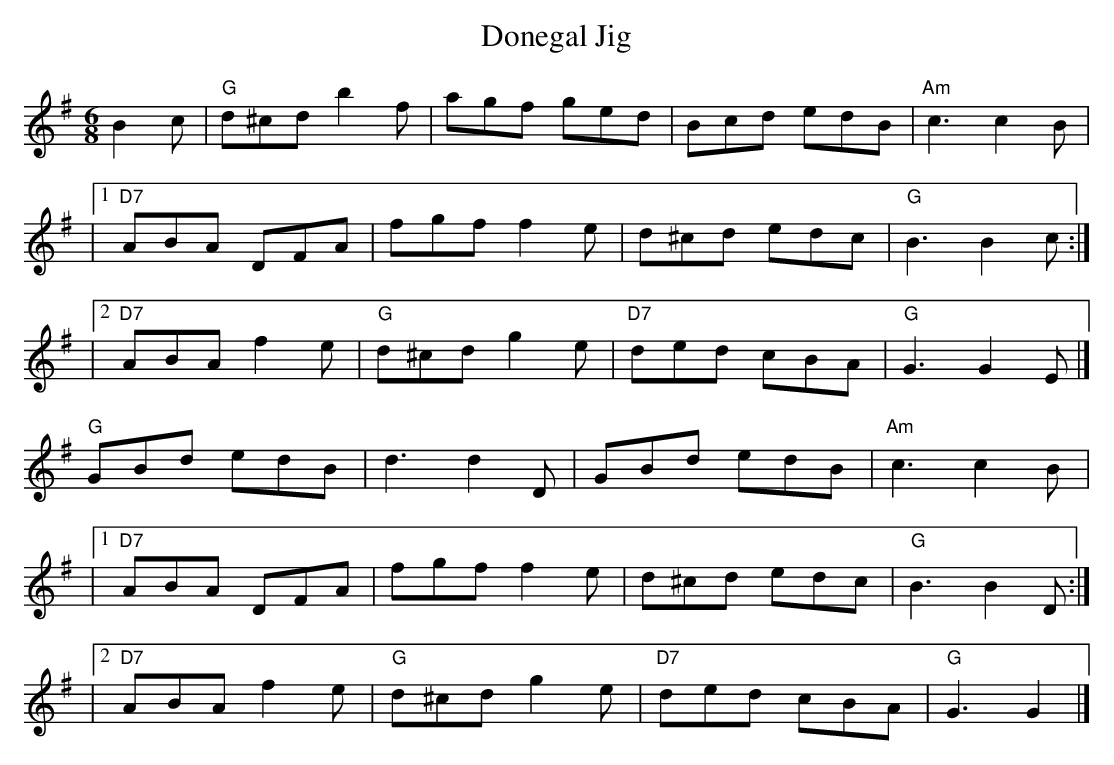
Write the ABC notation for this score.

X:1
T:Donegal Jig
M:6/8
L:1/8
K:G
B2 c|"G"d^cd b2 f| agf ged|Bcd edB|"Am" c3 c2 B|
|1 "D7"ABA DFA| fgf f2 e|d^cd edc|"G" B3 B2 c:|
|2 "D7"ABA f2 e|"G" d^cd g2 e|"D7"ded cBA|"G" G3 G2 E|]
"G"GBd edB| d3 d2 D|GBd edB|"Am" c3 c2 B|
|1 "D7"ABA DFA| fgf f2 e|d^cd edc|"G" B3 B2 D:|
|2 "D7"ABA f2 e|"G" d^cd g2 e|"D7"ded cBA|"G" G3 G2|]
